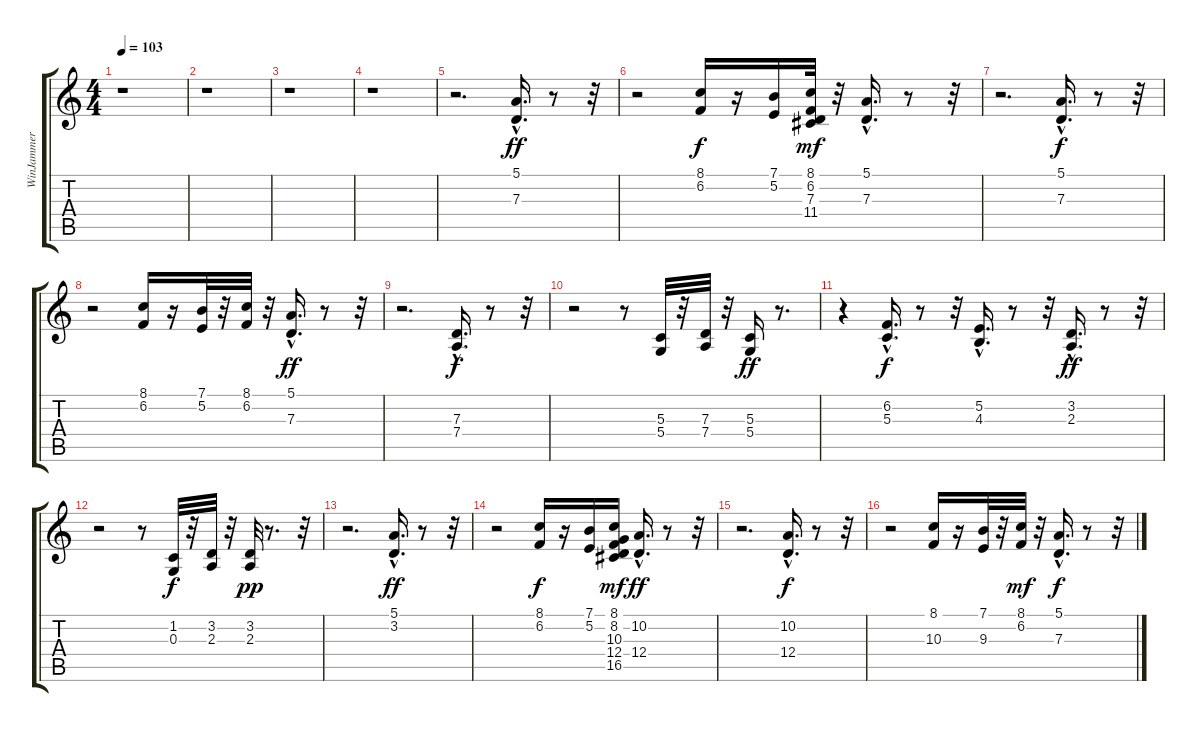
\track ("WinJammer Demo" "WinJammer ") {instrument electricpiano2}
\staff {score tabs}
\tuning (E4 B3 G3 D3 A2 E2) {hide}
\ts (4 4)
\tempo 103
\clef g2
\ks c
r.1{dy ff instrument electricpiano2} |
r.1 |
r.1 |
r.1 |
r.2{d} (5.1{hac} 7.3{hac}).16{d} r.8 r.32 |
r.2 (8.1 6.2).16{dy f} r.16 (7.1 5.2).16 (8.1 6.2 7.3 11.4).32{dy mf} r.32 (5.1{hac} 7.3{hac}).16{d} r.8 r.32 |
r.2{d} (5.1{hac} 7.3{hac}).16{d dy f} r.8 r.32 |
r.2 (8.1 6.2).16 r.16 (7.1 5.2).32 r.32 (8.1 6.2).32 r.32 (5.1 7.3{hac}).16{d dy ff} r.8 r.32 |
r.2{d} (7.3{hac} 7.4{hac}).16{d dy f} r.8 r.32 |
r.2 r.8 (5.3 5.4).32 r.32 (7.3 7.4).32 r.32 (5.3 5.4).16{dy ff} r.8{d} |
r.4 (6.2{hac} 5.3{hac}).16{d dy f} r.8 r.32 (5.2{hac} 4.3{hac}).16{d} r.8 r.32 (3.2 2.3{hac}).16{d dy ff} r.8 r.32 |
r.2 r.8 (1.2 0.3).32{dy f} r.32 (3.2 2.3).32 r.32 (3.2 2.3).32{dy pp} r.8{d} r.32 |
r.2{d} (5.1{hac} 3.2{hac}).16{d dy ff} r.8 r.32 |
r.2 (8.1 6.2).16{dy f} r.16 (7.1 5.2).16 (8.1 8.2 10.3 12.4 16.5).16{dy mf} (10.2 12.4{hac}).16{d dy ff} r.8 r.32 |
r.2{d} (10.2{hac} 12.4{hac}).16{d dy f} r.8 r.32 |
r.2 (8.1 10.3).16 r.16 (7.1 9.3).32 r.32 (8.1 6.2).32{dy mf} r.32 (5.1 7.3{hac}).16{d dy f} r.8 r.32
